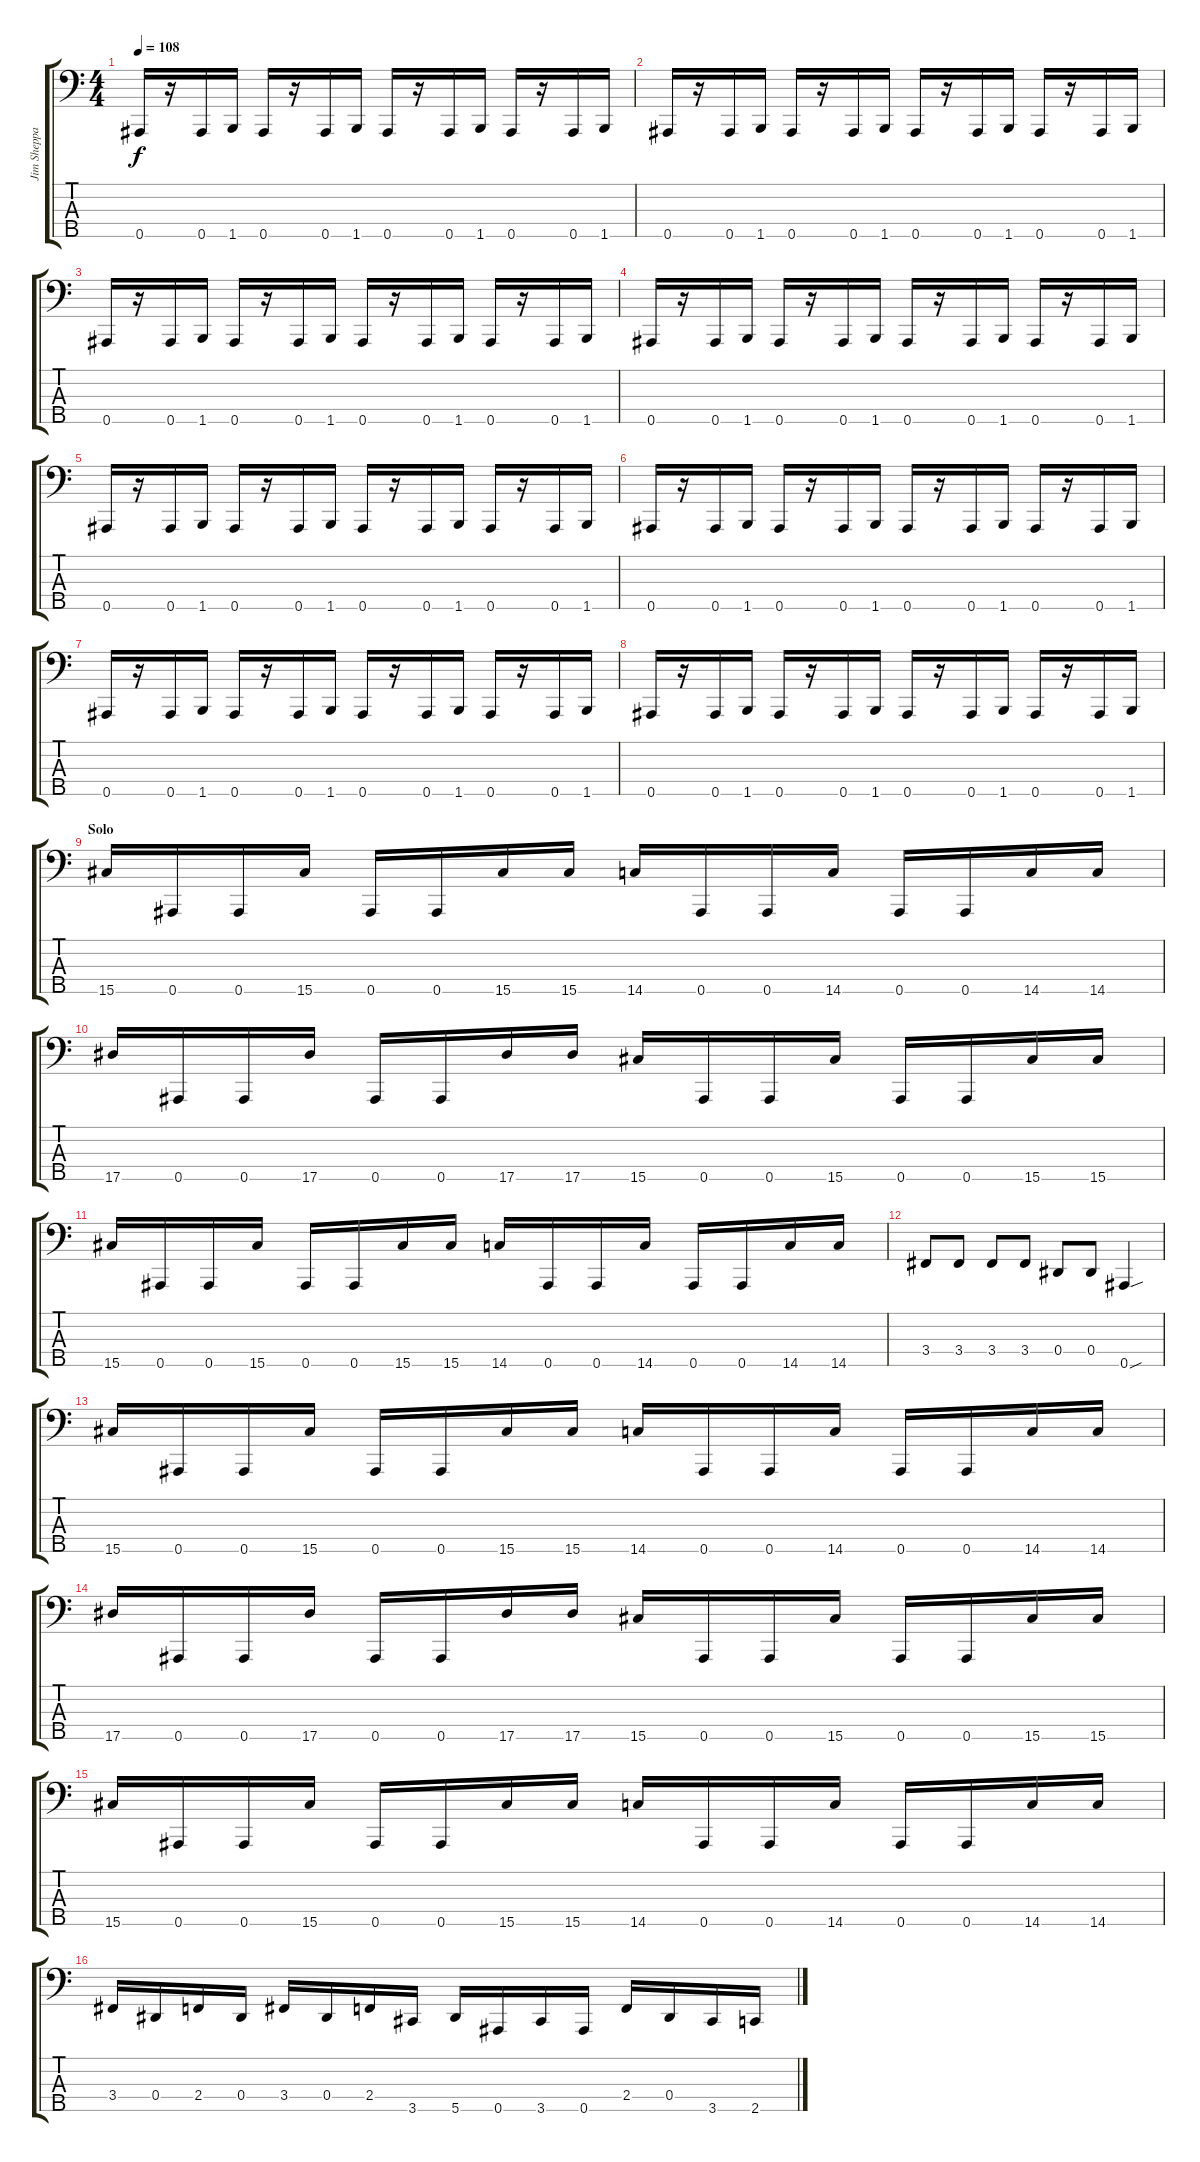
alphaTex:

\track ("Jim Sheppard" "Jim Sheppa") {instrument electricbasspick}
\staff {score tabs}
\tuning (Gb2 Db2 Ab1 Eb1 Bb0) {hide}
\ts (4 4)
\tempo 108
\clef f4
\ks c
0.5.16{dy f} r.16 0.5.16 1.5.16 0.5.16 r.16 0.5.16 1.5.16 0.5.16 r.16 0.5.16 1.5.16 0.5.16 r.16 0.5.16 1.5.16 |
0.5.16 r.16 0.5.16 1.5.16 0.5.16 r.16 0.5.16 1.5.16 0.5.16 r.16 0.5.16 1.5.16 0.5.16 r.16 0.5.16 1.5.16 |
0.5.16 r.16 0.5.16 1.5.16 0.5.16 r.16 0.5.16 1.5.16 0.5.16 r.16 0.5.16 1.5.16 0.5.16 r.16 0.5.16 1.5.16 |
0.5.16 r.16 0.5.16 1.5.16 0.5.16 r.16 0.5.16 1.5.16 0.5.16 r.16 0.5.16 1.5.16 0.5.16 r.16 0.5.16 1.5.16 |
0.5.16 r.16 0.5.16 1.5.16 0.5.16 r.16 0.5.16 1.5.16 0.5.16 r.16 0.5.16 1.5.16 0.5.16 r.16 0.5.16 1.5.16 |
0.5.16 r.16 0.5.16 1.5.16 0.5.16 r.16 0.5.16 1.5.16 0.5.16 r.16 0.5.16 1.5.16 0.5.16 r.16 0.5.16 1.5.16 |
0.5.16 r.16 0.5.16 1.5.16 0.5.16 r.16 0.5.16 1.5.16 0.5.16 r.16 0.5.16 1.5.16 0.5.16 r.16 0.5.16 1.5.16 |
0.5.16 r.16 0.5.16 1.5.16 0.5.16 r.16 0.5.16 1.5.16 0.5.16 r.16 0.5.16 1.5.16 0.5.16 r.16 0.5.16 1.5.16 |
\section ("" "Solo")
15.5.16 0.5.16 0.5.16 15.5.16 0.5.16 0.5.16 15.5.16 15.5.16 14.5.16 0.5.16 0.5.16 14.5.16 0.5.16 0.5.16 14.5.16 14.5.16 |
17.5.16 0.5.16 0.5.16 17.5.16 0.5.16 0.5.16 17.5.16 17.5.16 15.5.16 0.5.16 0.5.16 15.5.16 0.5.16 0.5.16 15.5.16 15.5.16 |
15.5.16 0.5.16 0.5.16 15.5.16 0.5.16 0.5.16 15.5.16 15.5.16 14.5.16 0.5.16 0.5.16 14.5.16 0.5.16 0.5.16 14.5.16 14.5.16 |
3.4.8 3.4.8 3.4.8 3.4.8 0.4.8 0.4.8 0.5{sou}.4 |
15.5.16 0.5.16 0.5.16 15.5.16 0.5.16 0.5.16 15.5.16 15.5.16 14.5.16 0.5.16 0.5.16 14.5.16 0.5.16 0.5.16 14.5.16 14.5.16 |
17.5.16 0.5.16 0.5.16 17.5.16 0.5.16 0.5.16 17.5.16 17.5.16 15.5.16 0.5.16 0.5.16 15.5.16 0.5.16 0.5.16 15.5.16 15.5.16 |
15.5.16 0.5.16 0.5.16 15.5.16 0.5.16 0.5.16 15.5.16 15.5.16 14.5.16 0.5.16 0.5.16 14.5.16 0.5.16 0.5.16 14.5.16 14.5.16 |
3.4.16 0.4.16 2.4.16 0.4.16 3.4.16 0.4.16 2.4.16 3.5.16 5.5.16 0.5.16 3.5.16 0.5.16 2.4.16 0.4.16 3.5.16 2.5.16
